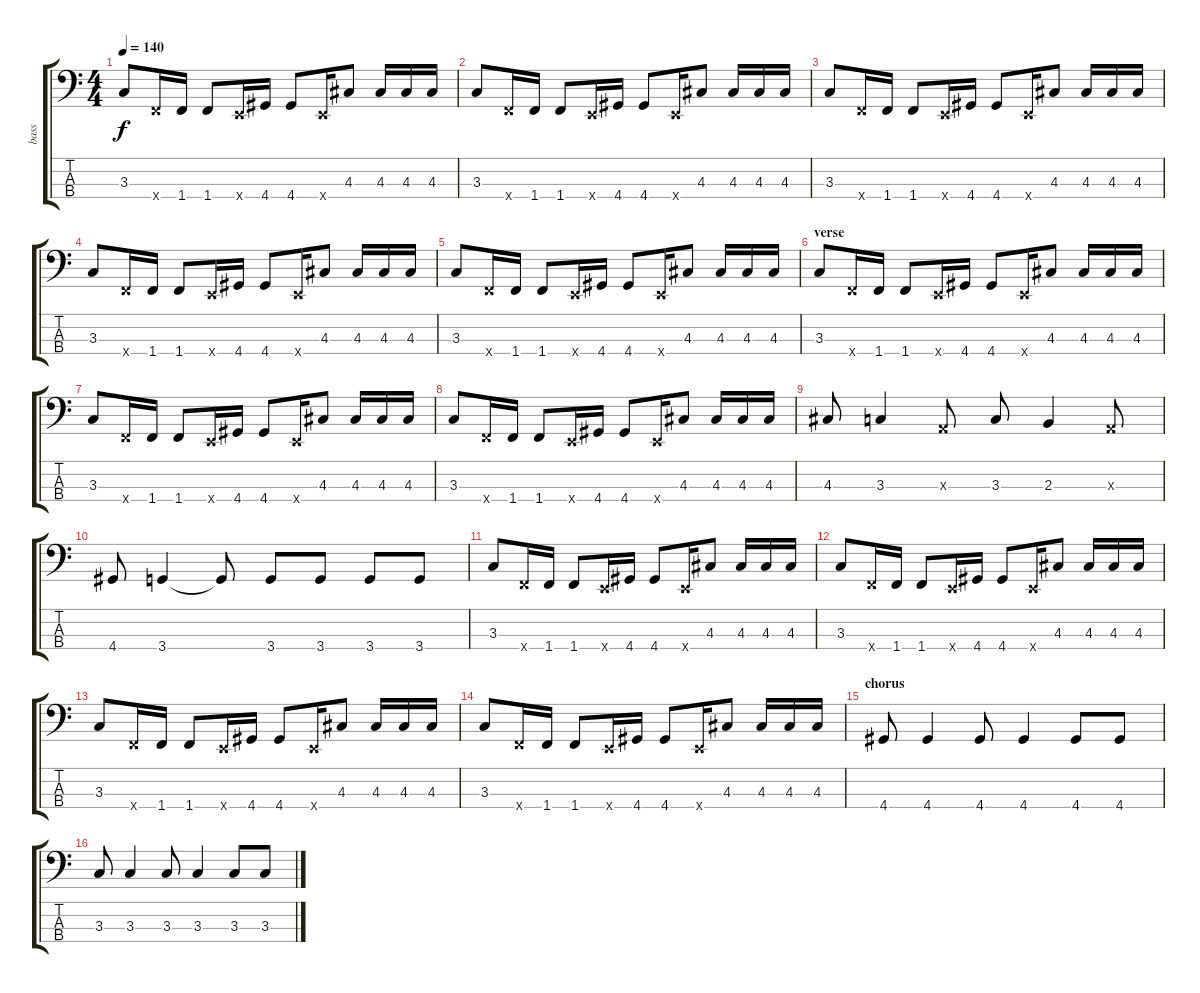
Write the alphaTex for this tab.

\track ("bass" "bass") {instrument slapbass2}
\staff {score tabs}
\tuning (G2 D2 A1 E1) {hide}
\ts (4 4)
\tempo 140
\clef f4
\ks c
3.3.8{dy f} 1.4{x}.16 1.4.16 1.4.8 0.4{x}.16 4.4.16 4.4.8 0.4{x}.16 4.3.8 4.3.16 4.3.16 4.3.16 |
3.3.8 1.4{x}.16 1.4.16 1.4.8 0.4{x}.16 4.4.16 4.4.8 0.4{x}.16 4.3.8 4.3.16 4.3.16 4.3.16 |
3.3.8 1.4{x}.16 1.4.16 1.4.8 0.4{x}.16 4.4.16 4.4.8 0.4{x}.16 4.3.8 4.3.16 4.3.16 4.3.16 |
3.3.8 1.4{x}.16 1.4.16 1.4.8 0.4{x}.16 4.4.16 4.4.8 0.4{x}.16 4.3.8 4.3.16 4.3.16 4.3.16 |
3.3.8 1.4{x}.16 1.4.16 1.4.8 0.4{x}.16 4.4.16 4.4.8 0.4{x}.16 4.3.8 4.3.16 4.3.16 4.3.16 |
\section ("" "verse")
3.3.8 1.4{x}.16 1.4.16 1.4.8 0.4{x}.16 4.4.16 4.4.8 0.4{x}.16 4.3.8 4.3.16 4.3.16 4.3.16 |
3.3.8 1.4{x}.16 1.4.16 1.4.8 0.4{x}.16 4.4.16 4.4.8 0.4{x}.16 4.3.8 4.3.16 4.3.16 4.3.16 |
3.3.8 1.4{x}.16 1.4.16 1.4.8 0.4{x}.16 4.4.16 4.4.8 0.4{x}.16 4.3.8 4.3.16 4.3.16 4.3.16 |
4.3.8 3.3.4 0.3{x}.8 3.3.8 2.3.4 0.3{x}.8 |
4.4.8 3.4.4 3.4{t}.8 3.4.8 3.4.8 3.4.8 3.4.8 |
3.3.8 1.4{x}.16 1.4.16 1.4.8 0.4{x}.16 4.4.16 4.4.8 0.4{x}.16 4.3.8 4.3.16 4.3.16 4.3.16 |
3.3.8 1.4{x}.16 1.4.16 1.4.8 0.4{x}.16 4.4.16 4.4.8 0.4{x}.16 4.3.8 4.3.16 4.3.16 4.3.16 |
3.3.8 1.4{x}.16 1.4.16 1.4.8 0.4{x}.16 4.4.16 4.4.8 0.4{x}.16 4.3.8 4.3.16 4.3.16 4.3.16 |
3.3.8 1.4{x}.16 1.4.16 1.4.8 0.4{x}.16 4.4.16 4.4.8 0.4{x}.16 4.3.8 4.3.16 4.3.16 4.3.16 |
\section ("" "chorus")
4.4.8 4.4.4 4.4.8 4.4.4 4.4.8 4.4.8 |
3.3.8 3.3.4 3.3.8 3.3.4 3.3.8 3.3.8
